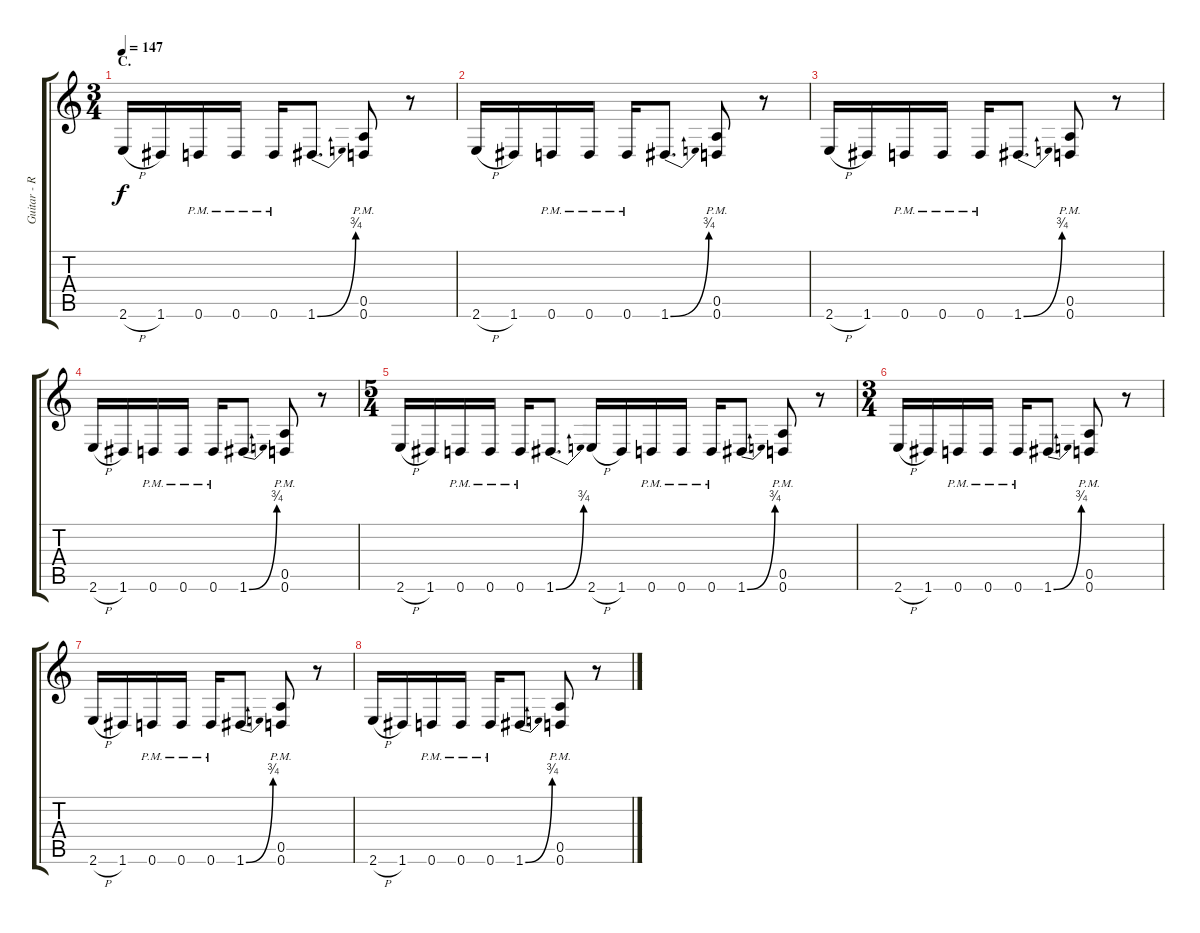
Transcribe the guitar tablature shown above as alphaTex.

\track ("Guitar - Right" "Guitar - R") {instrument distortionguitar}
\staff {score tabs}
\tuning (E4 B3 G3 D3 A2 D2) {hide}
\ts (3 4)
\section ("" "C.")
\tempo 147
\clef g2
\ks c
2.6{h}.16{dy f} 1.6.16 0.6{pm}.16 0.6{pm}.16 0.6{pm}.16 1.6{be (bend 0 0 60 3)}.8{d} (0.5{pm} 0.6{pm}).8 r.8 |
2.6{h}.16 1.6.16 0.6{pm}.16 0.6{pm}.16 0.6{pm}.16 1.6{be (bend 0 0 60 3)}.8{d} (0.5{pm} 0.6{pm}).8 r.8 |
2.6{h}.16 1.6.16 0.6{pm}.16 0.6{pm}.16 0.6{pm}.16 1.6{be (bend 0 0 60 3)}.8{d} (0.5{pm} 0.6{pm}).8 r.8 |
2.6{h}.16 1.6.16 0.6{pm}.16 0.6{pm}.16 0.6{pm}.16 1.6{be (bend 0 0 60 3)}.8{d} (0.5{pm} 0.6{pm}).8 r.8 |
\ts (5 4)
2.6{h}.16 1.6.16 0.6{pm}.16 0.6{pm}.16 0.6{pm}.16 1.6{be (bend 0 0 60 3)}.8{d} 2.6{h}.16 1.6.16 0.6{pm}.16 0.6{pm}.16 0.6{pm}.16 1.6{be (bend 0 0 60 3)}.8{d} (0.5{pm} 0.6{pm}).8 r.8 |
\ts (3 4)
2.6{h}.16 1.6.16 0.6{pm}.16 0.6{pm}.16 0.6{pm}.16 1.6{be (bend 0 0 60 3)}.8{d} (0.5{pm} 0.6{pm}).8 r.8 |
2.6{h}.16 1.6.16 0.6{pm}.16 0.6{pm}.16 0.6{pm}.16 1.6{be (bend 0 0 60 3)}.8{d} (0.5{pm} 0.6{pm}).8 r.8 |
2.6{h}.16 1.6.16 0.6{pm}.16 0.6{pm}.16 0.6{pm}.16 1.6{be (bend 0 0 60 3)}.8{d} (0.5{pm} 0.6{pm}).8 r.8
